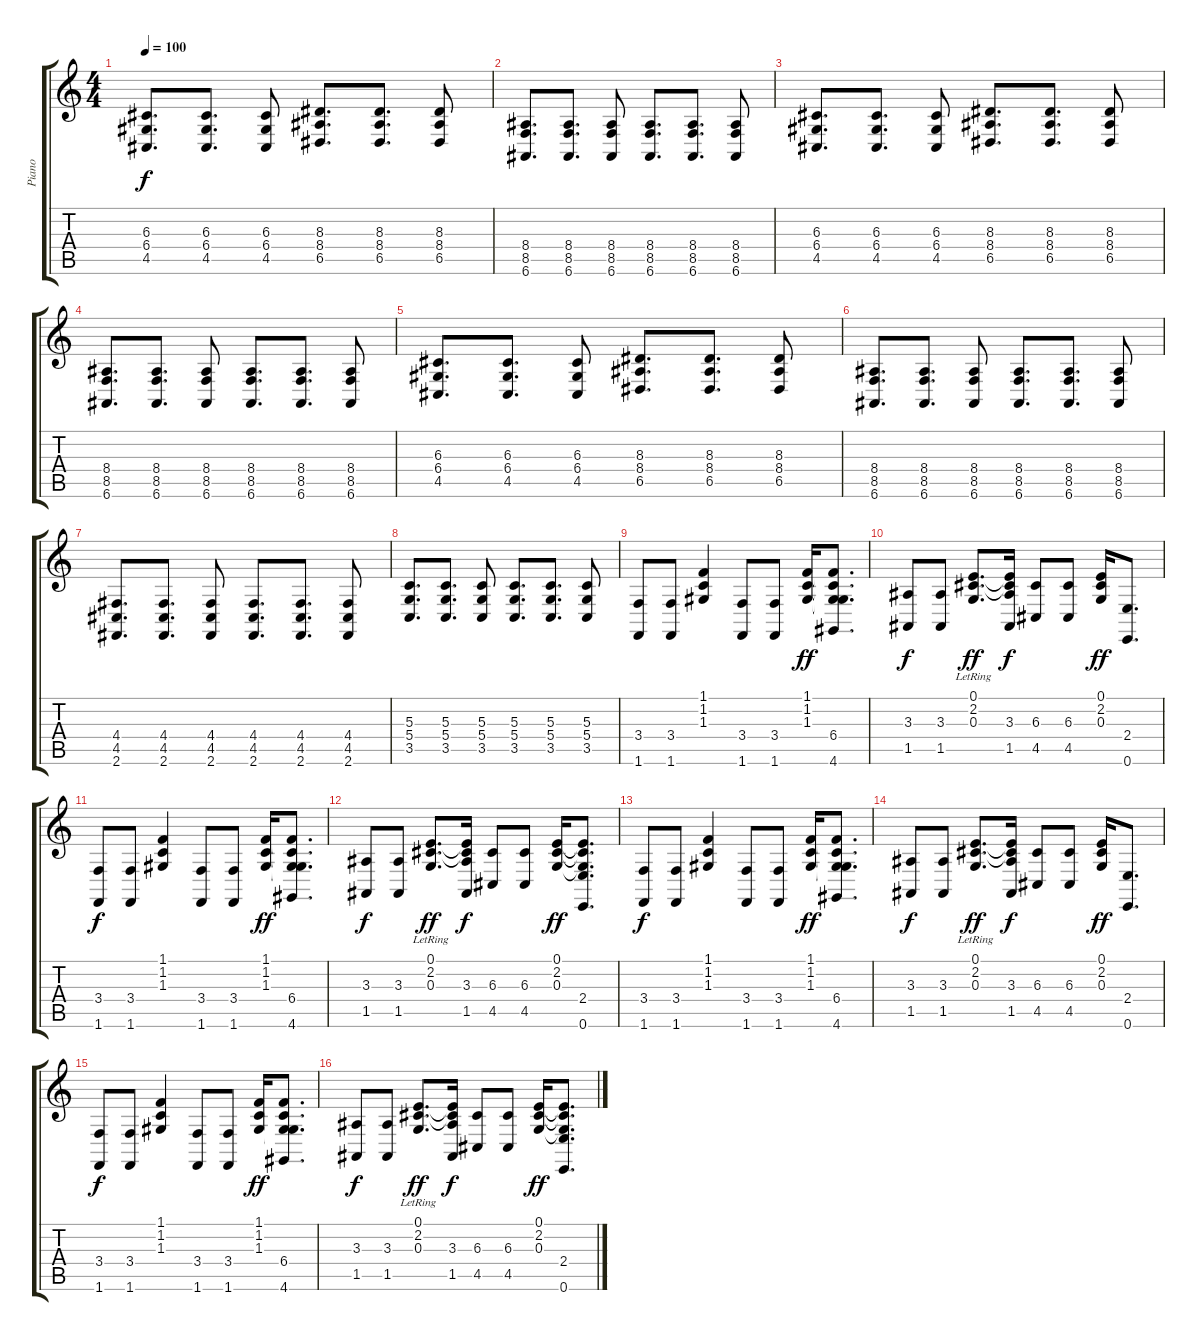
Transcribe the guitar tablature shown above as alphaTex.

\track ("Piano" "Piano") {instrument acousticgrandpiano}
\staff {score tabs}
\tuning (E4 B3 G3 D3 A2 E2) {hide}
\ts (4 4)
\tempo 100
\clef g2
\ks c
(6.3 6.4 4.5).8{d dy f} (6.3 6.4 4.5).8{d} (6.3 6.4 4.5).8 (8.3 8.4 6.5).8{d} (8.3 8.4 6.5).8{d} (8.3 8.4 6.5).8 |
(8.4 8.5 6.6).8{d} (8.4 8.5 6.6).8{d} (8.4 8.5 6.6).8 (8.4 8.5 6.6).8{d} (8.4 8.5 6.6).8{d} (8.4 8.5 6.6).8 |
(6.3 6.4 4.5).8{d} (6.3 6.4 4.5).8{d} (6.3 6.4 4.5).8 (8.3 8.4 6.5).8{d} (8.3 8.4 6.5).8{d} (8.3 8.4 6.5).8 |
(8.4 8.5 6.6).8{d} (8.4 8.5 6.6).8{d} (8.4 8.5 6.6).8 (8.4 8.5 6.6).8{d} (8.4 8.5 6.6).8{d} (8.4 8.5 6.6).8 |
(6.3 6.4 4.5).8{d} (6.3 6.4 4.5).8{d} (6.3 6.4 4.5).8 (8.3 8.4 6.5).8{d} (8.3 8.4 6.5).8{d} (8.3 8.4 6.5).8 |
(8.4 8.5 6.6).8{d} (8.4 8.5 6.6).8{d} (8.4 8.5 6.6).8 (8.4 8.5 6.6).8{d} (8.4 8.5 6.6).8{d} (8.4 8.5 6.6).8 |
(4.4 4.5 2.6).8{d} (4.4 4.5 2.6).8{d} (4.4 4.5 2.6).8 (4.4 4.5 2.6).8{d} (4.4 4.5 2.6).8{d} (4.4 4.5 2.6).8 |
(5.3 5.4 3.5).8{d} (5.3 5.4 3.5).8{d} (5.3 5.4 3.5).8 (5.3 5.4 3.5).8{d} (5.3 5.4 3.5).8{d} (5.3 5.4 3.5).8 |
(3.4 1.6).8 (3.4 1.6).8 (1.1 1.2 1.3).4 (3.4 1.6).8 (3.4 1.6).8 (1.1 1.2 1.3).16{dy ff} (1.1{t} 1.2{t} 1.3{t} 6.4 4.6).8{d} |
(3.3 1.5).8{dy f} (3.3 1.5).8 (0.1{lr} 2.2{lr} 0.3{lr}).8{d dy ff} (0.1{t} 2.2{t} 3.3 1.5).16{dy f} (6.3 4.5).8 (6.3 4.5).8 (0.1 2.2 0.3).16{dy ff} (2.4 0.6).8{d} |
(3.4 1.6).8{dy f} (3.4 1.6).8 (1.1 1.2 1.3).4 (3.4 1.6).8 (3.4 1.6).8 (1.1 1.2 1.3).16{dy ff} (1.1{t} 1.2{t} 1.3{t} 6.4 4.6).8{d} |
(3.3 1.5).8{dy f} (3.3 1.5).8 (0.1{lr} 2.2{lr} 0.3{lr}).8{d dy ff} (0.1{t} 2.2{t} 3.3 1.5).16{dy f} (6.3 4.5).8 (6.3 4.5).8 (0.1 2.2 0.3).16{dy ff} (0.1{t} 2.2{t} 0.3{t} 2.4 0.6).8{d} |
(3.4 1.6).8{dy f} (3.4 1.6).8 (1.1 1.2 1.3).4 (3.4 1.6).8 (3.4 1.6).8 (1.1 1.2 1.3).16{dy ff} (1.1{t} 1.2{t} 1.3{t} 6.4 4.6).8{d} |
(3.3 1.5).8{dy f} (3.3 1.5).8 (0.1{lr} 2.2{lr} 0.3{lr}).8{d dy ff} (0.1{t} 2.2{t} 3.3 1.5).16{dy f} (6.3 4.5).8 (6.3 4.5).8 (0.1 2.2 0.3).16{dy ff} (2.4 0.6).8{d} |
(3.4 1.6).8{dy f} (3.4 1.6).8 (1.1 1.2 1.3).4 (3.4 1.6).8 (3.4 1.6).8 (1.1 1.2 1.3).16{dy ff} (1.1{t} 1.2{t} 1.3{t} 6.4 4.6).8{d} |
(3.3 1.5).8{dy f} (3.3 1.5).8 (0.1{lr} 2.2{lr} 0.3{lr}).8{d dy ff} (0.1{t} 2.2{t} 3.3 1.5).16{dy f} (6.3 4.5).8 (6.3 4.5).8 (0.1 2.2 0.3).16{dy ff} (0.1{t} 2.2{t} 0.3{t} 2.4 0.6).8{d}
